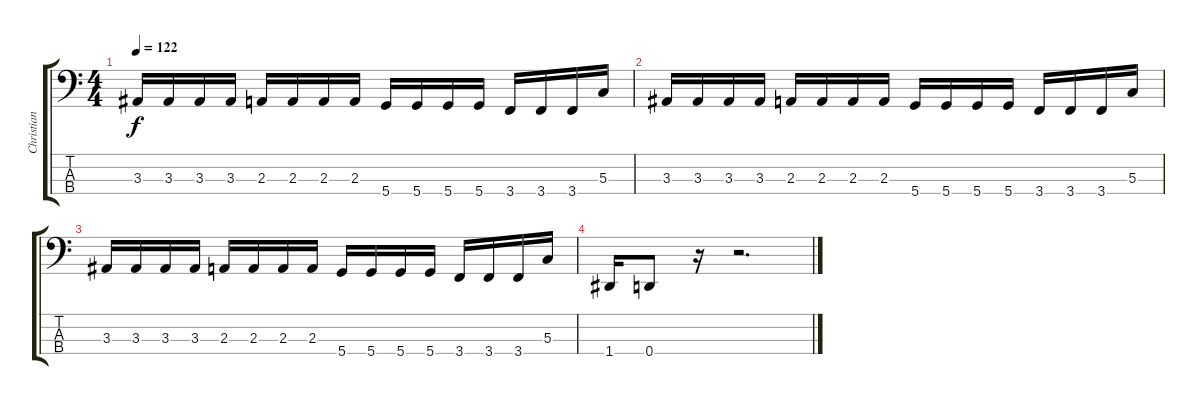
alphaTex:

\track ("Christian \"SPEESY\" Giesler" "Christian ") {instrument electricbassfinger}
\staff {score tabs}
\tuning (F2 C2 G1 D1) {hide}
\ts (4 4)
\tempo 122
\clef f4
\ks c
3.3.16{dy f volume 12} 3.3.16 3.3.16 3.3.16 2.3.16 2.3.16 2.3.16 2.3.16 5.4.16 5.4.16 5.4.16 5.4.16 3.4.16 3.4.16 3.4.16 5.3.16 |
3.3.16{volume 12} 3.3.16 3.3.16 3.3.16 2.3.16 2.3.16 2.3.16 2.3.16 5.4.16 5.4.16 5.4.16 5.4.16 3.4.16 3.4.16 3.4.16 5.3.16 |
3.3.16{volume 12} 3.3.16 3.3.16 3.3.16 2.3.16 2.3.16 2.3.16 2.3.16 5.4.16 5.4.16 5.4.16 5.4.16 3.4.16 3.4.16 3.4.16 5.3.16 |
1.4.16 0.4.8 r.16 r.2{d}
